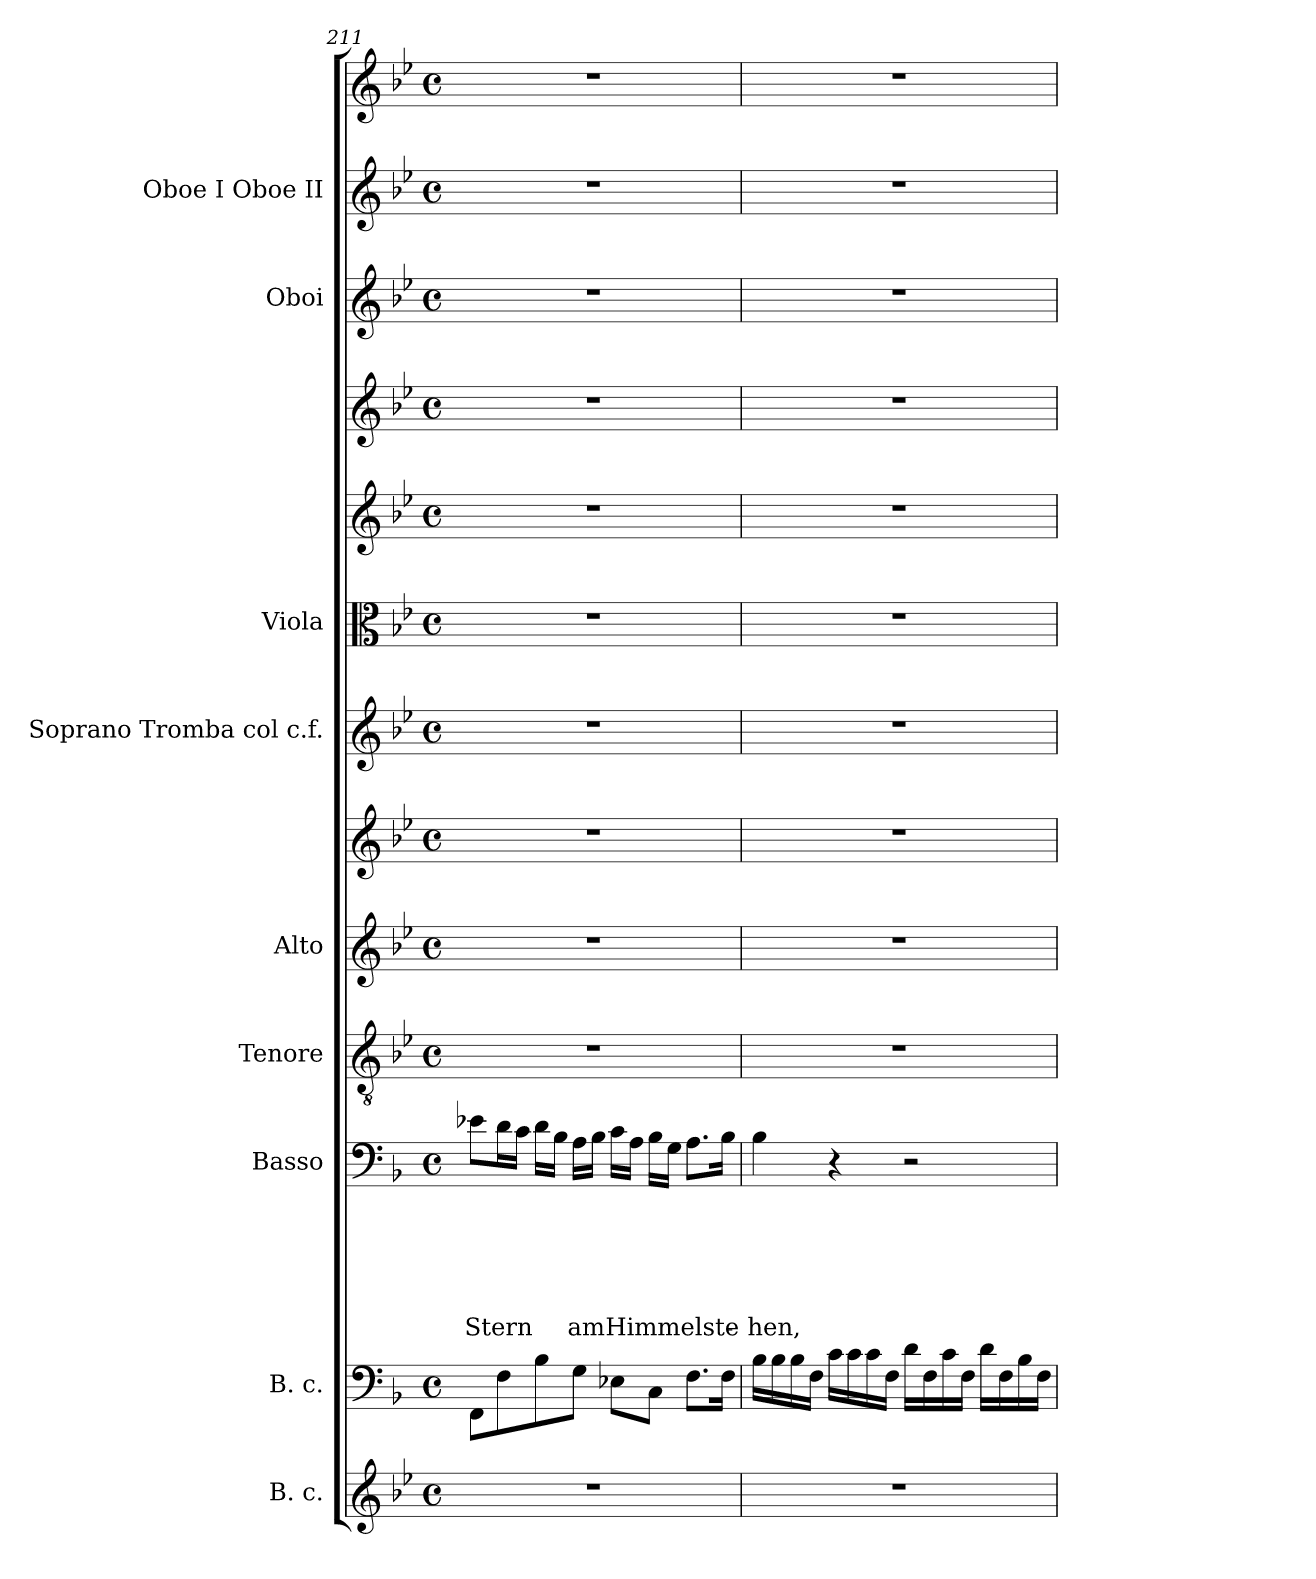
**kern	**kern	**kern	**text	**text	**text	**text	**text	**text	**kern	**kern	**kern	**kern	**kern	**kern	**kern	**kern	**kern	**kern
*part12	*part11	*part10	*part10	*part10	*part10	*part10	*part10	*part10	*part9	*part8	*part7	*part6	*part5	*part4	*part3	*part2	*part1	*part1
*staff13	*staff12	*staff11	*staff11	*staff11	*staff11	*staff11	*staff11	*staff11	*staff10	*staff9	*staff8	*staff7	*staff6	*staff5	*staff4	*staff3	*staff2	*staff1
*I"B. c.	*I"B. c.	*I"Basso	*	*	*	*	*	*	*I"Tenore	*I"Alto	*	*I"Soprano Tromba col c.f.	*I"Viola	*	*	*I"Oboi	*I"Oboe I Oboe II	*
*	*I'B. c.	*I'Basso	*	*	*	*	*	*	*I'Tenore	*I'Alto	*	*I'Soprano	*I'Viola	*	*	*	*I'Ob	*
*clefG2	*clefF4	*clefF4	*	*	*	*	*	*	*clefGv2	*clefG2	*clefG2	*clefG2	*clefC3	*clefG2	*clefG2	*clefG2	*clefG2	*clefG2
*k[b-e-]	*k[b-]	*k[b-]	*	*	*	*	*	*	*k[b-e-]	*k[b-e-]	*k[b-e-]	*k[b-e-]	*k[b-e-]	*k[b-e-]	*k[b-e-]	*k[b-e-]	*k[b-e-]	*k[b-e-]
*B-:	*F:	*F:	*	*	*	*	*	*	*B-:	*B-:	*B-:	*B-:	*B-:	*B-:	*B-:	*B-:	*B-:	*B-:
*M4/4	*M4/4	*M4/4	*	*	*	*	*	*	*M4/4	*M4/4	*M4/4	*M4/4	*M4/4	*M4/4	*M4/4	*M4/4	*M4/4	*M4/4
*met(c)	*met(c)	*met(c)	*	*	*	*	*	*	*met(c)	*met(c)	*met(c)	*met(c)	*met(c)	*met(c)	*met(c)	*met(c)	*met(c)	*met(c)
=211	=211	=211	=211	=211	=211	=211	=211	=211	=211	=211	=211	=211	=211	=211	=211	=211	=211	=211
!	!	!	!	!	!	!	!	!LO:LY:b	!	!	!	!	!	!	!	!	!	!
1r	8FF\L	8e-X\L	.	.	.	.	.	Stern	1r	1r	1r	1r	1r	1r	1r	1r	1r	1r
.	8F\	16d\L	.	.	.	.	.	.	.	.	.	.	.	.	.	.	.	.
.	.	16c\JJ	.	.	.	.	.	.	.	.	.	.	.	.	.	.	.	.
.	8B-\	16d\LL	.	.	.	.	.	.	.	.	.	.	.	.	.	.	.	.
.	.	16B-\JJ	.	.	.	.	.	.	.	.	.	.	.	.	.	.	.	.
!	!	!	!	!	!	!	!	!LO:LY:b	!	!	!	!	!	!	!	!	!	!
.	8G\J	16A\LL	.	.	.	.	.	am	.	.	.	.	.	.	.	.	.	.
.	.	16B-\JJ	.	.	.	.	.	.	.	.	.	.	.	.	.	.	.	.
!	!	!	!	!	!	!	!	!LO:LY:b	!	!	!	!	!	!	!	!	!	!
.	8E-X>\L	16c\LL	.	.	.	.	.	Himmelste-	.	.	.	.	.	.	.	.	.	.
.	.	16A\JJ	.	.	.	.	.	.	.	.	.	.	.	.	.	.	.	.
.	8C\J	16B-\LL	.	.	.	.	.	.	.	.	.	.	.	.	.	.	.	.
.	.	16G\JJ	.	.	.	.	.	.	.	.	.	.	.	.	.	.	.	.
.	8.F\L	8.A\L	.	.	.	.	.	.	.	.	.	.	.	.	.	.	.	.
.	16F\Jk	16B-\Jk	.	.	.	.	.	.	.	.	.	.	.	.	.	.	.	.
=212	=212	=212	=212	=212	=212	=212	=212	=212	=212	=212	=212	=212	=212	=212	=212	=212	=212	=212
!	!	!	!	!	!	!	!	!LO:LY:b	!	!	!	!	!	!	!	!	!	!
1r	16B-\LL	4B-\	.	.	.	.	.	-hen,	1r	1r	1r	1r	1r	1r	1r	1r	1r	1r
.	16B-\	.	.	.	.	.	.	.	.	.	.	.	.	.	.	.	.	.
.	16B-\	.	.	.	.	.	.	.	.	.	.	.	.	.	.	.	.	.
.	16F\JJ	.	.	.	.	.	.	.	.	.	.	.	.	.	.	.	.	.
.	16c>\LL	4r	.	.	.	.	.	.	.	.	.	.	.	.	.	.	.	.
.	16c\	.	.	.	.	.	.	.	.	.	.	.	.	.	.	.	.	.
.	16c\	.	.	.	.	.	.	.	.	.	.	.	.	.	.	.	.	.
.	16F\JJ	.	.	.	.	.	.	.	.	.	.	.	.	.	.	.	.	.
.	16d>\LL	2r	.	.	.	.	.	.	.	.	.	.	.	.	.	.	.	.
.	16F\	.	.	.	.	.	.	.	.	.	.	.	.	.	.	.	.	.
.	16c\	.	.	.	.	.	.	.	.	.	.	.	.	.	.	.	.	.
.	16F\JJ	.	.	.	.	.	.	.	.	.	.	.	.	.	.	.	.	.
.	16d>\LL	.	.	.	.	.	.	.	.	.	.	.	.	.	.	.	.	.
.	16F\	.	.	.	.	.	.	.	.	.	.	.	.	.	.	.	.	.
.	16B-\	.	.	.	.	.	.	.	.	.	.	.	.	.	.	.	.	.
.	16F\JJ	.	.	.	.	.	.	.	.	.	.	.	.	.	.	.	.	.
=	=	=	=	=	=	=	=	=	=	=	=	=	=	=	=	=	=	=
*-	*-	*-	*-	*-	*-	*-	*-	*-	*-	*-	*-	*-	*-	*-	*-	*-	*-	*-
